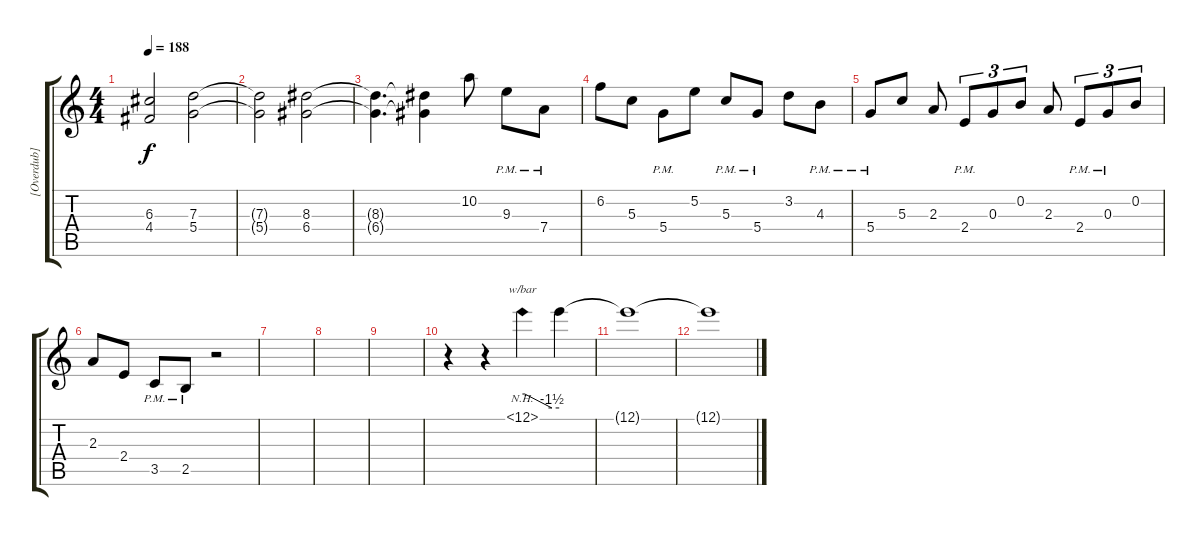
\track ("[Overdub]" "[Overdub]") {instrument distortionguitar}
\staff {score tabs}
\tuning (E4 B3 G3 D3 A2 E2) {hide}
\ts (4 4)
\tempo 188
\clef g2
\ks c
(6.3{t} 4.4{t}).2{dy f} (7.3 5.4).2 |
(7.3{t} 5.4{t}).2 (8.3 6.4).2 |
(8.3{t} 6.4{t}).4{d} (8.3{t} 6.4{t}).4 10.2.8{volume 14 balance 15} 9.3{pm}.8 7.4{pm}.8 |
6.2.8 5.3.8 5.4{pm}.8 5.2.8 5.3{pm}.8 5.4{pm}.8 3.2.8 4.3{pm}.8 |
5.4{pm}.8 5.3.8 2.3.8 2.4{pm}.8{tu (3 2)} 0.3.8{tu (3 2)} 0.2.8{tu (3 2)} 2.3.8 2.4{pm}.8{tu (3 2)} 0.3{pm}.8{tu (3 2)} 0.2.8{tu (3 2)} |
2.3.8 2.4.8 3.5{pm}.8 2.5{pm}.8 r.2 |
|
|
|
r.4 r.4 12.1{nh}.4{tbe (custom default 0 0 4 0 48 -6 60 -6) volume 14 balance 8} 12.1{t}.4 |
12.1{t}.1 |
12.1{t}.1
